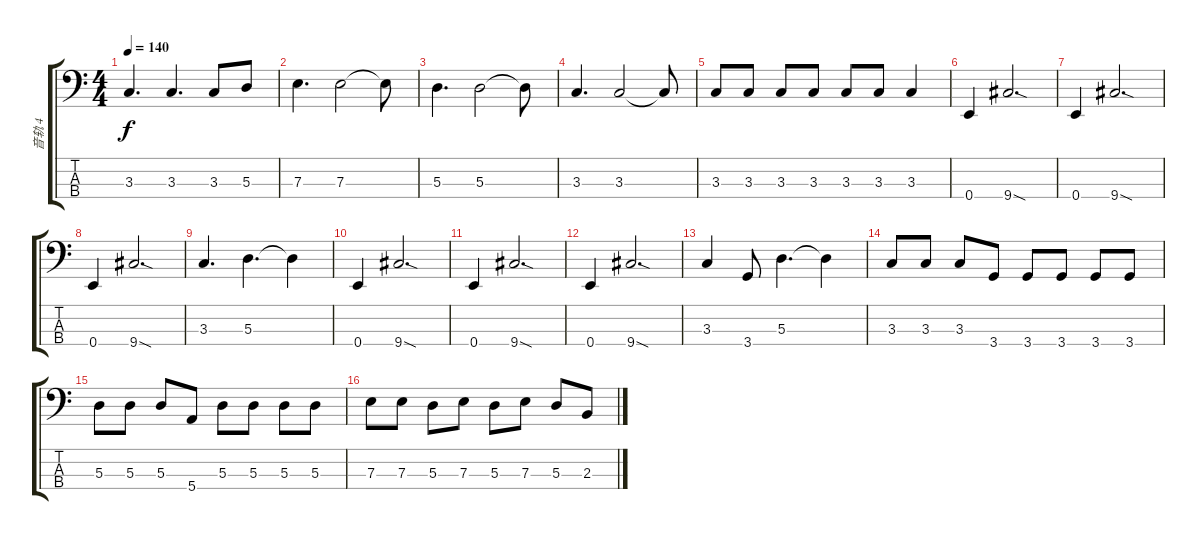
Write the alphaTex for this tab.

\track ("音轨 4" "音轨 4") {instrument electricbassfinger}
\staff {score tabs}
\tuning (G2 D2 A1 E1) {hide}
\ts (4 4)
\tempo 140
\clef f4
\ks c
3.3.4{d dy f} 3.3.4{d} 3.3.8 5.3.8 |
7.3.4{d} 7.3.2 7.3{t}.8 |
5.3.4{d} 5.3.2 5.3{t}.8 |
3.3.4{d} 3.3.2 3.3{t}.8 |
3.3.8 3.3.8 3.3.8 3.3.8 3.3.8 3.3.8 3.3.4 |
0.4.4 9.4{sod}.2{d} |
0.4.4 9.4{sod}.2{d} |
0.4.4 9.4{sod}.2{d} |
3.3.4{d} 5.3.4{d} 5.3{t}.4 |
0.4.4 9.4{sod}.2{d} |
0.4.4 9.4{sod}.2{d} |
0.4.4 9.4{sod}.2{d} |
3.3.4 3.4.8 5.3.4{d} 5.3{t}.4 |
3.3.8 3.3.8 3.3.8 3.4.8 3.4.8 3.4.8 3.4.8 3.4.8 |
5.3.8 5.3.8 5.3.8 5.4.8 5.3.8 5.3.8 5.3.8 5.3.8 |
7.3.8 7.3.8 5.3.8 7.3.8 5.3.8 7.3.8 5.3.8 2.3.8
